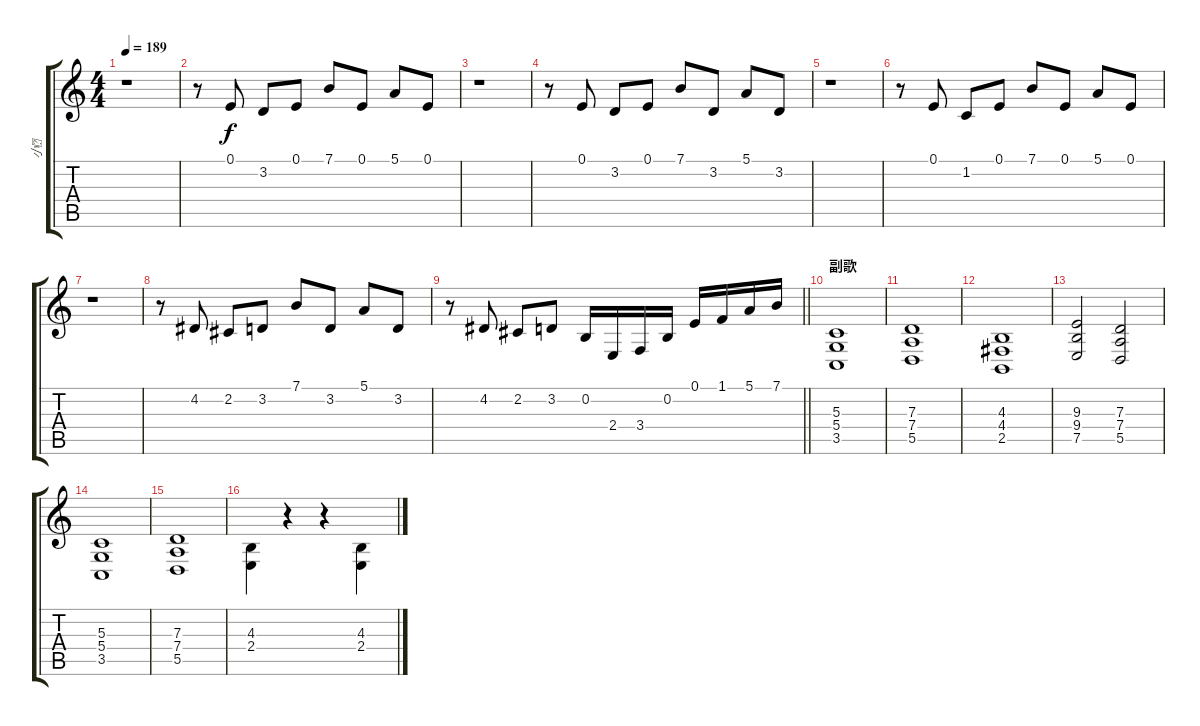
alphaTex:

\track ("小" "小") {instrument lead2sawtooth}
\staff {score tabs}
\tuning (E4 B3 G3 D3 A2 E2) {hide}
\ts (4 4)
\tempo 189
\clef g2
\ks c
r.1{dy f} |
r.8 0.1.8 3.2.8 0.1.8 7.1.8 0.1.8 5.1.8 0.1.8 |
r.1 |
r.8 0.1.8 3.2.8 0.1.8 7.1.8 3.2.8 5.1.8 3.2.8 |
r.1 |
r.8 0.1.8 1.2.8 0.1.8 7.1.8 0.1.8 5.1.8 0.1.8 |
r.1 |
r.8 4.2.8 2.2.8 3.2.8 7.1.8 3.2.8 5.1.8 3.2.8 |
\barLineRight lightlight
r.8 4.2.8 2.2.8 3.2.8 0.2.16 2.4.16 3.4.16 0.2.16 0.1.16 1.1.16 5.1.16 7.1.16 |
\section ("" "副歌")
(5.3 5.4 3.5).1 |
(7.3 7.4 5.5).1 |
(4.3 4.4 2.5).1 |
(9.3 9.4 7.5).2{beam Up} (7.3 7.4 5.5).2{beam Up} |
(5.3 5.4 3.5).1 |
(7.3 7.4 5.5).1 |
(4.3 2.4).4{beam Down} r.4 r.4 (4.3 2.4).4{beam Down}
